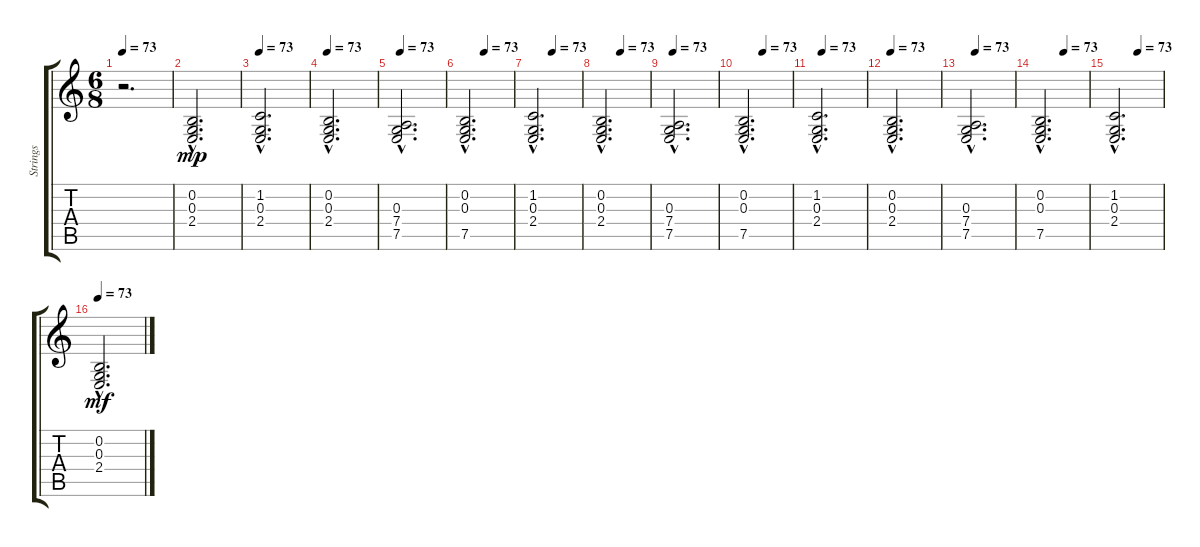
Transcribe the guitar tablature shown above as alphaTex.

\track ("Strings" "Strings") {instrument stringensemble2}
\staff {score tabs}
\tuning (E4 B3 G3 D3 A2 E2) {hide}
\ts (6 8)
\tempo 73
\clef g2
\ks c
r.2{d dy f} |
(0.2{hac} 0.3{hac} 2.4{hac}).2{d dy mp} |
\tempo 73
(1.2{hac} 0.3{hac} 2.4{hac}).2{d} |
\tempo 73
(0.2{hac} 0.3{hac} 2.4{hac}).2{d} |
\tempo 73
(0.3{hac} 7.4{hac} 7.5{hac}).2{d} |
\tempo (73 0.4166666666666667)
(0.2{hac} 0.3{hac} 7.5{hac}).2{d} |
\tempo (73 0.4166666666666667)
(1.2{hac} 0.3{hac} 2.4{hac}).2{d} |
\tempo (73 0.4166666666666667)
(0.2{hac} 0.3{hac} 2.4{hac}).2{d} |
\tempo 73
(0.3{hac} 7.4{hac} 7.5{hac}).2{d} |
\tempo (73 0.4166666666666667)
(0.2{hac} 0.3{hac} 7.5{hac}).2{d} |
\tempo (73 0.125)
(1.2{hac} 0.3{hac} 2.4{hac}).2{d} |
\tempo 73
(0.2{hac} 0.3{hac} 2.4{hac}).2{d} |
\tempo (73 0.125)
(0.3{hac} 7.4{hac} 7.5{hac}).2{d} |
\tempo (73 0.5)
(0.2{hac} 0.3{hac} 7.5{hac}).2{d} |
\tempo (73 0.5)
(1.2{hac} 0.3{hac} 2.4{hac}).2{d} |
\tempo 73
(0.2{hac} 0.3{hac} 2.4{hac}).2{d dy mf}
